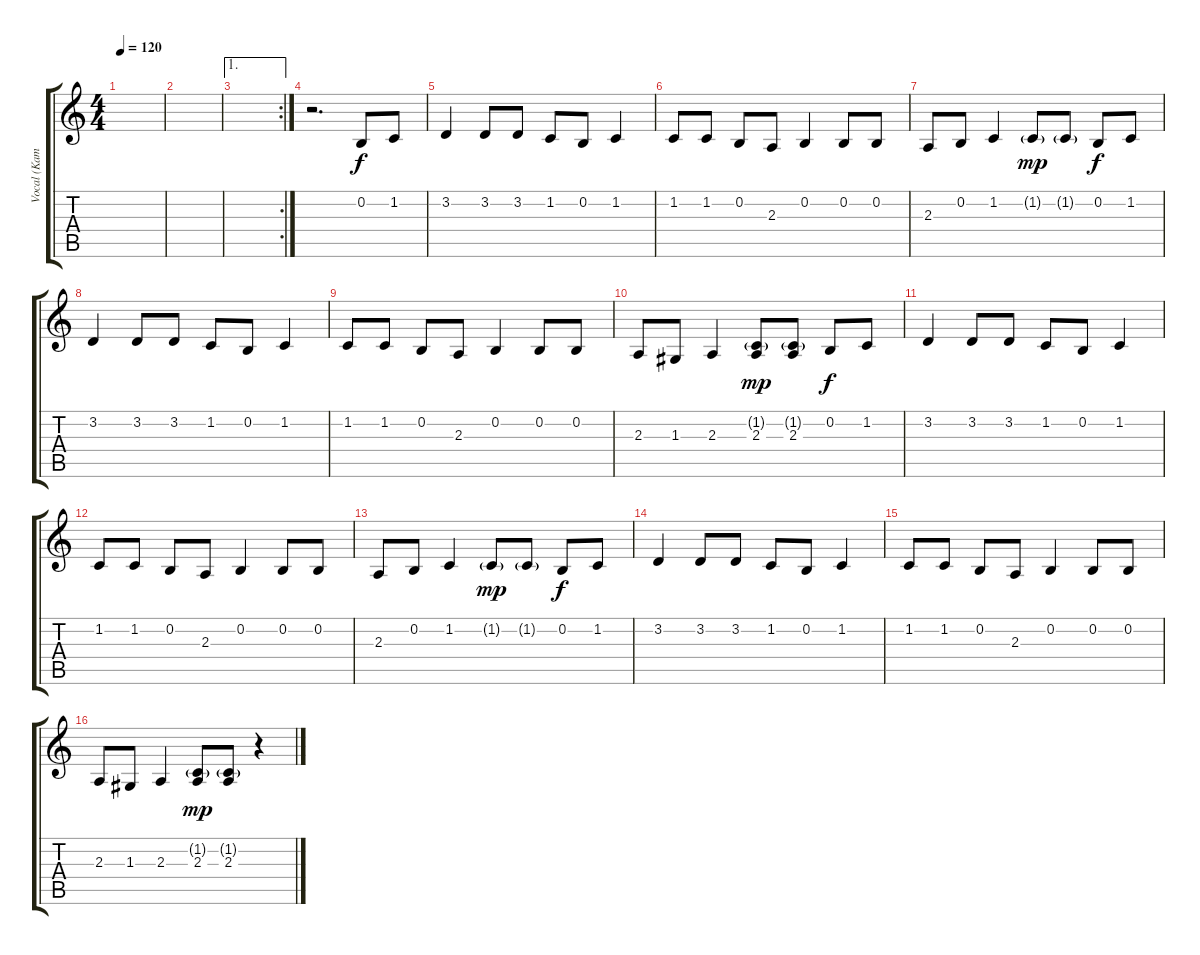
\track ("Vocal (Kamal)" "Vocal (Kam") {instrument oboe}
\staff {score tabs}
\tuning (E4 B3 G3 D3 A2 E2) {hide}
\ts (4 4)
\tempo 120
\clef g2
\ks c
|
|
\ae 1
\rc 2
|
r.2{d} 0.2.8 1.2.8 |
3.2.4 3.2.8 3.2.8 1.2.8 0.2.8 1.2.4 |
1.2.8 1.2.8 0.2.8 2.3.8 0.2.4 0.2.8 0.2.8 |
2.3.8 0.2.8 1.2.4 1.2{g}.8{dy mp} 1.2{g}.8 0.2.8{dy f} 1.2.8 |
3.2.4 3.2.8 3.2.8 1.2.8 0.2.8 1.2.4 |
1.2.8 1.2.8 0.2.8 2.3.8 0.2.4 0.2.8 0.2.8 |
2.3.8 1.3.8 2.3.4 (1.2{g} 2.3).8{dy mp} (1.2{g} 2.3).8 0.2.8{dy f} 1.2.8 |
3.2.4 3.2.8 3.2.8 1.2.8 0.2.8 1.2.4 |
1.2.8 1.2.8 0.2.8 2.3.8 0.2.4 0.2.8 0.2.8 |
2.3.8 0.2.8 1.2.4 1.2{g}.8{dy mp} 1.2{g}.8 0.2.8{dy f} 1.2.8 |
3.2.4 3.2.8 3.2.8 1.2.8 0.2.8 1.2.4 |
1.2.8 1.2.8 0.2.8 2.3.8 0.2.4 0.2.8 0.2.8 |
2.3.8 1.3.8 2.3.4 (1.2{g} 2.3).8{dy mp} (1.2{g} 2.3).8 r.4
